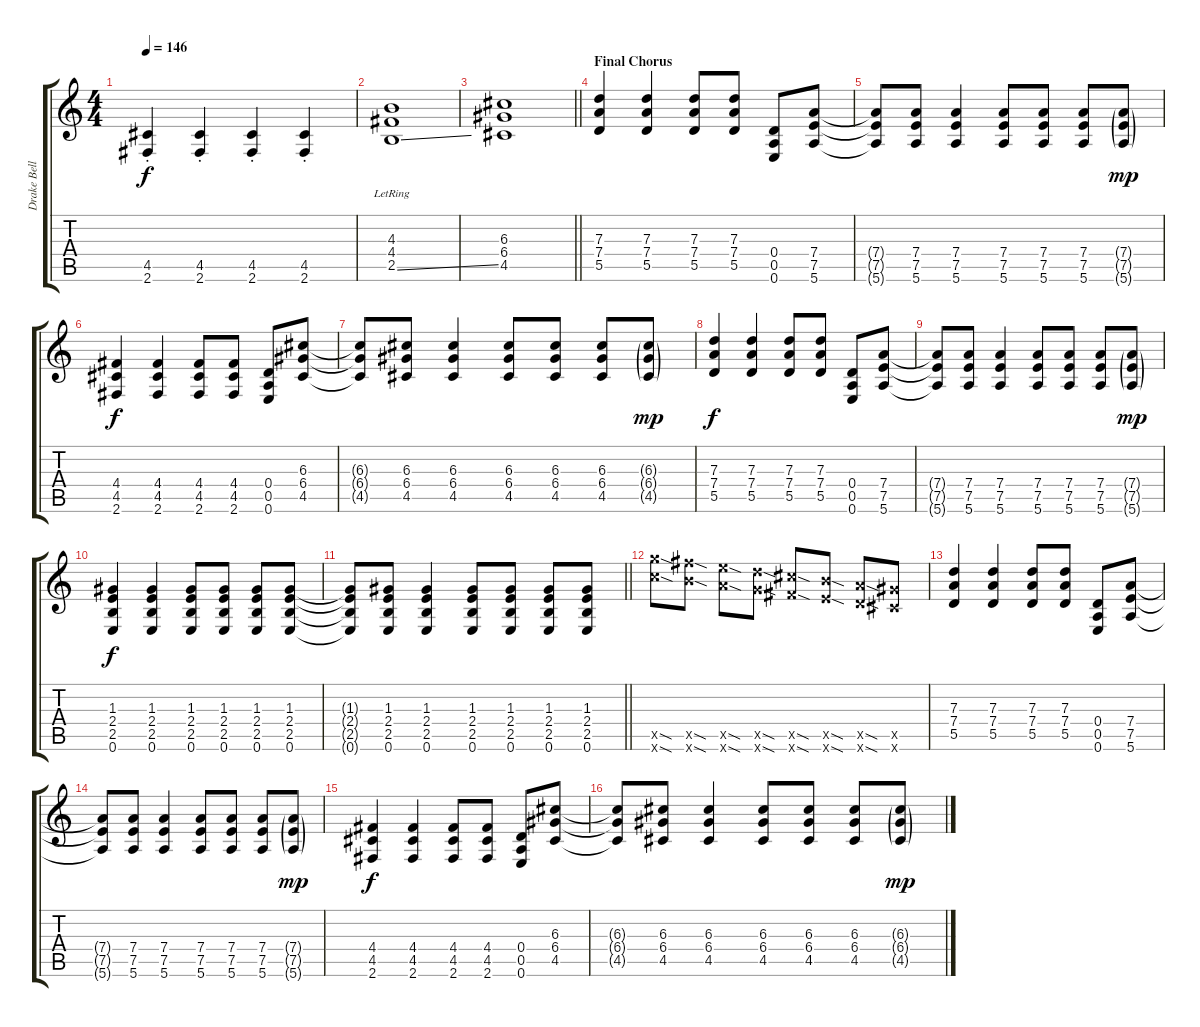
\track ("Drake Bell" "Drake Bell") {instrument distortionguitar}
\staff {score tabs}
\tuning (E4 B3 G3 D3 A2 E2) {hide}
\ts (4 4)
\tempo 146
\clef g2
\ks c
(4.5{st} 2.6).4{dy f} (4.5{st} 2.6).4 (4.5{st} 2.6).4 (4.5{st} 2.6).4 |
(4.3 4.4 2.5{ss lr}).1 |
\barLineRight lightlight
(6.3 6.4 4.5).1 |
\section ("" "Final Chorus")
(7.3 7.4 5.5).4 (7.3 7.4 5.5).4 (7.3 7.4 5.5).8 (7.3 7.4 5.5).8 (0.4 0.5 0.6).8 (7.4 7.5 5.6).8 |
(7.4{t} 7.5{t} 5.6{t}).8 (7.4 7.5 5.6).8 (7.4 7.5 5.6).4 (7.4 7.5 5.6).8 (7.4 7.5 5.6).8 (7.4 7.5 5.6).8 (7.4{g} 7.5{g} 5.6{g}).8{dy mp} |
(4.4 4.5 2.6).4{dy f} (4.4 4.5 2.6).4 (4.4 4.5 2.6).8 (4.4 4.5 2.6).8 (0.4 0.5 0.6).8 (6.3 6.4 4.5).8 |
(6.3{t} 6.4{t} 4.5{t}).8 (6.3 6.4 4.5).8 (6.3 6.4 4.5).4 (6.3 6.4 4.5).8 (6.3 6.4 4.5).8 (6.3 6.4 4.5).8 (6.3{g} 6.4{g} 4.5{g}).8{dy mp} |
(7.3 7.4 5.5).4{dy f} (7.3 7.4 5.5).4 (7.3 7.4 5.5).8 (7.3 7.4 5.5).8 (0.4 0.5 0.6).8 (7.4 7.5 5.6).8 |
(7.4{t} 7.5{t} 5.6{t}).8 (7.4 7.5 5.6).8 (7.4 7.5 5.6).4 (7.4 7.5 5.6).8 (7.4 7.5 5.6).8 (7.4 7.5 5.6).8 (7.4{g} 7.5{g} 5.6{g}).8{dy mp} |
(1.3 2.4 2.5 0.6).4{dy f} (1.3 2.4 2.5 0.6).4 (1.3 2.4 2.5 0.6).8 (1.3 2.4 2.5 0.6).8 (1.3 2.4 2.5 0.6).8 (1.3 2.4 2.5 0.6).8 |
\barLineRight lightlight
(1.3{t} 2.4{t} 2.5{t} 0.6{t}).8 (1.3 2.4 2.5 0.6).8 (1.3 2.4 2.5 0.6).4 (1.3 2.4 2.5 0.6).8 (1.3 2.4 2.5 0.6).8 (1.3 2.4 2.5 0.6).8 (1.3 2.4 2.5 0.6).8 |
(22.5{sod x} 20.6{sod x}).8 (21.5{sod x} 19.6{sod x}).8 (19.5{sod x} 17.6{sod x}).8 (17.5{sod x} 15.6{sod x}).8 (16.5{sod x} 14.6{sod x}).8 (14.5{sod x} 12.6{sod x}).8 (12.5{sod x} 10.6{sod x}).8 (11.5{x} 9.6{x}).8 |
(7.3 7.4 5.5).4 (7.3 7.4 5.5).4 (7.3 7.4 5.5).8 (7.3 7.4 5.5).8 (0.4 0.5 0.6).8 (7.4 7.5 5.6).8 |
(7.4{t} 7.5{t} 5.6{t}).8 (7.4 7.5 5.6).8 (7.4 7.5 5.6).4 (7.4 7.5 5.6).8 (7.4 7.5 5.6).8 (7.4 7.5 5.6).8 (7.4{g} 7.5{g} 5.6{g}).8{dy mp} |
(4.4 4.5 2.6).4{dy f} (4.4 4.5 2.6).4 (4.4 4.5 2.6).8 (4.4 4.5 2.6).8 (0.4 0.5 0.6).8 (6.3 6.4 4.5).8 |
(6.3{t} 6.4{t} 4.5{t}).8 (6.3 6.4 4.5).8 (6.3 6.4 4.5).4 (6.3 6.4 4.5).8 (6.3 6.4 4.5).8 (6.3 6.4 4.5).8 (6.3{g} 6.4{g} 4.5{g}).8{dy mp}
